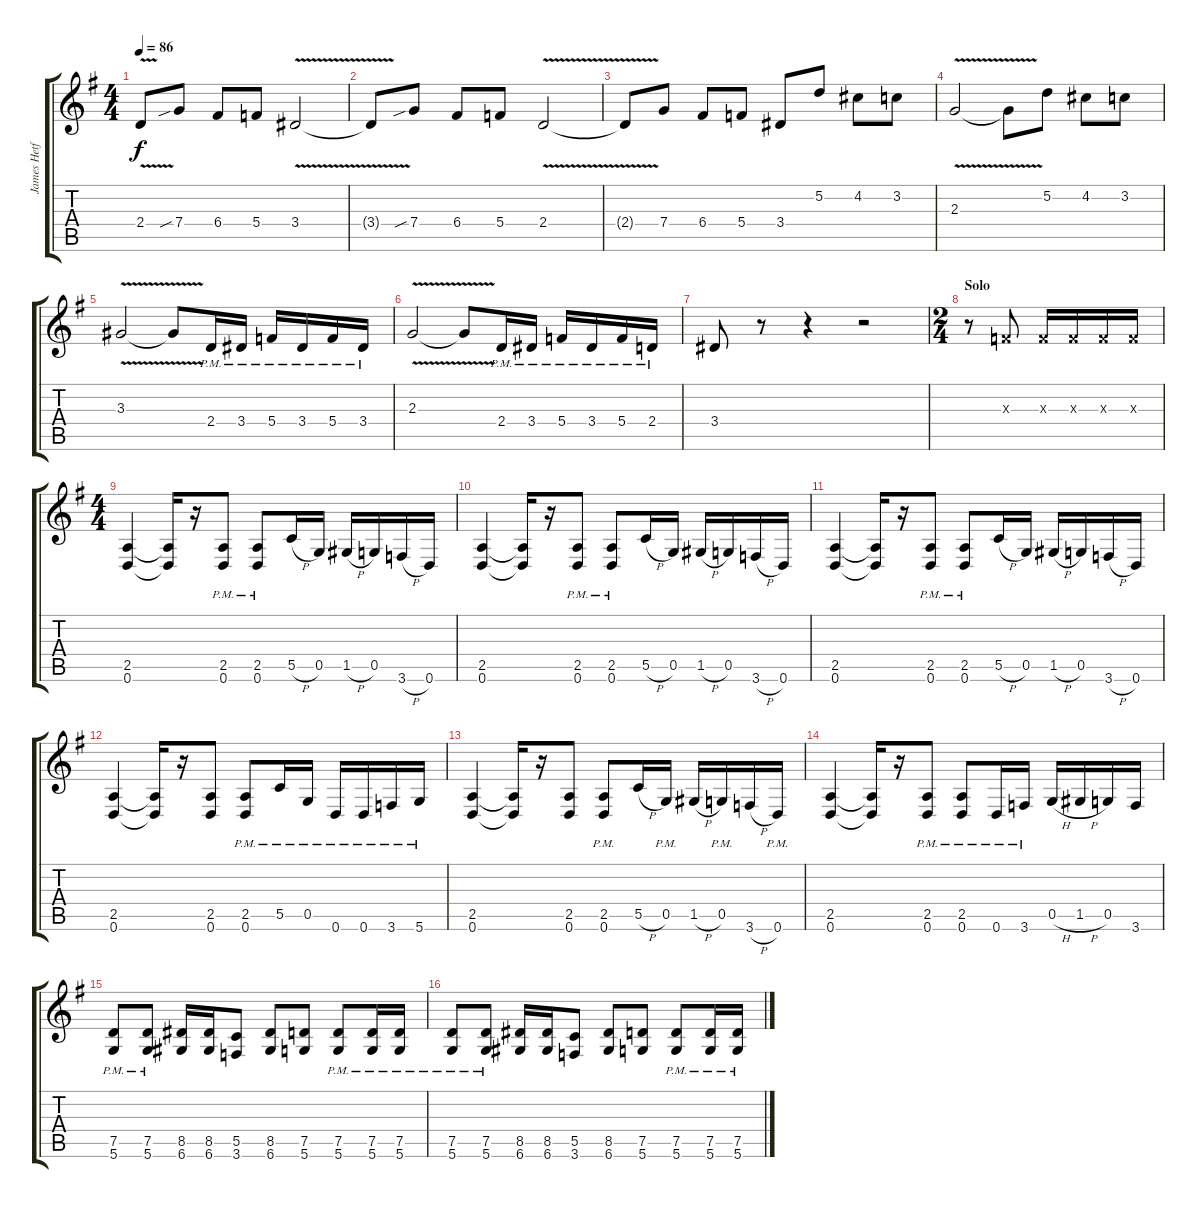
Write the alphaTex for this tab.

\track ("James Hetfield" "James Hetf") {instrument overdrivenguitar}
\staff {score tabs}
\tuning (D4 A3 F3 C3 G2 D2) {hide}
\ts (4 4)
\tempo 86
\clef g2
\ks g
2.4{v t}.8{dy f} 7.4{sib}.8 6.4.8 5.4.8 3.4{v}.2 |
3.4{v t}.8 7.4{sib}.8 6.4.8 5.4.8 2.4{v}.2 |
2.4{v t}.8 7.4.8 6.4.8 5.4.8 3.4.8 5.2.8 4.2.8 3.2.8 |
2.3{v}.2 2.3{v t}.8 5.2.8 4.2.8 3.2.8 |
3.3{v}.2 3.3{t}.8 2.4{pm}.16 3.4{pm}.16 5.4{pm}.16 3.4{pm}.16 5.4{pm}.16 3.4{pm}.16 |
2.3{v}.2 2.3{v t}.8 2.4{pm}.16 3.4{pm}.16 5.4{pm}.16 3.4{pm}.16 5.4{pm}.16 2.4{pm}.16 |
3.4.8 r.8 r.4 r.2 |
\ts (2 4)
\section ("" "Solo")
r.8 0.3{x}.8 0.3{x}.16 0.3{x}.16 0.3{x}.16 0.3{x}.16 |
\ts (4 4)
(2.5 0.6).4 (2.5{t} 0.6{t}).16 r.16 (2.5{pm} 0.6{pm}).8 (2.5{pm} 0.6{pm}).8 5.5{h}.16 0.5.16 1.5{h}.16 0.5.16 3.6{h}.16 0.6.16 |
(2.5 0.6).4 (2.5{t} 0.6{t}).16 r.16 (2.5{pm} 0.6{pm}).8 (2.5{pm} 0.6{pm}).8 5.5{h}.16 0.5.16 1.5{h}.16 0.5.16 3.6{h}.16 0.6.16 |
(2.5 0.6).4 (2.5{t} 0.6{t}).16 r.16 (2.5{pm} 0.6{pm}).8 (2.5{pm} 0.6{pm}).8 5.5{h}.16 0.5.16 1.5{h}.16 0.5.16 3.6{h}.16 0.6.16 |
(2.5 0.6).4 (2.5{t} 0.6{t}).16 r.16 (2.5 0.6).8 (2.5{pm} 0.6{pm}).8 5.5{pm}.16 0.5{pm}.16 0.6{pm}.16 0.6{pm}.16 3.6{pm}.16 5.6{pm}.16 |
(2.5 0.6).4 (2.5{t} 0.6{t}).16 r.16 (2.5 0.6).8 (2.5{pm} 0.6{pm}).8 5.5{h}.16 0.5{pm}.16 1.5{h}.16 0.5{pm}.16 3.6{h}.16 0.6{pm}.16 |
(2.5 0.6).4 (2.5{t} 0.6{t}).16 r.16 (2.5{pm} 0.6{pm}).8 (2.5{pm} 0.6{pm}).8 0.6{pm}.16 3.6{pm}.16 0.5{h}.16 1.5{h}.16 0.5.16 3.6.16 |
(7.5{pm} 5.6{pm}).8 (7.5{pm} 5.6{pm}).8 (8.5 6.6).16 (8.5 6.6).16 (5.5 3.6).8 (8.5 6.6).8 (7.5 5.6).8 (7.5{pm} 5.6{pm}).8 (7.5{pm} 5.6{pm}).16 (7.5{pm} 5.6{pm}).16 |
(7.5{pm} 5.6{pm}).8 (7.5{pm} 5.6{pm}).8 (8.5 6.6).16 (8.5 6.6).16 (5.5 3.6).8 (8.5 6.6).8 (7.5 5.6).8 (7.5{pm} 5.6{pm}).8 (7.5{pm} 5.6{pm}).16 (7.5{pm} 5.6{pm}).16
